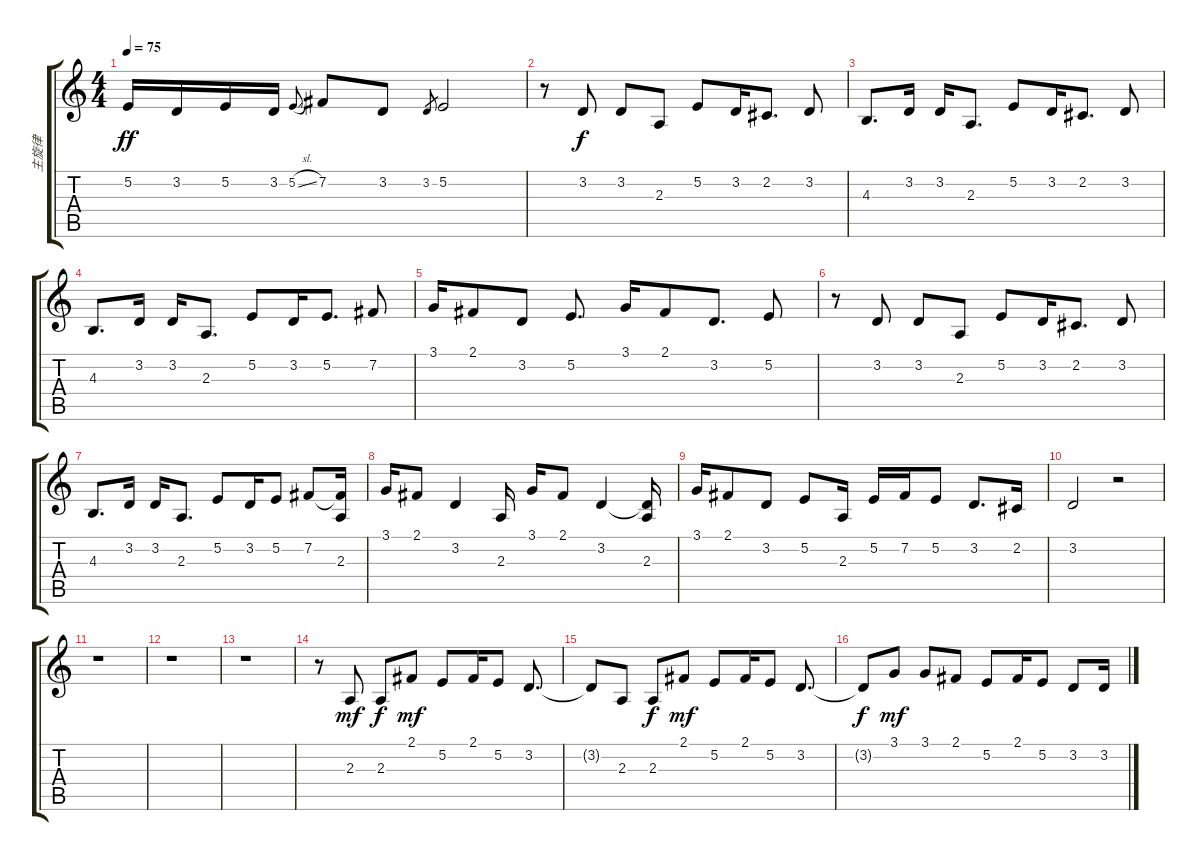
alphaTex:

\track ("主旋律" "主旋律") {instrument acousticgrandpiano}
\staff {score tabs}
\tuning (E4 B3 G3 D3 A2 E2) {hide}
\ts (4 4)
\tempo 75
\clef g2
\ks c
5.2.16{dy ff} 3.2.16 5.2.16 3.2.16 5.2{sl}.8{gr onbeat} 7.2.8 3.2.8 3.2.8{gr} 5.2.2 |
r.8 3.2.8{dy f} 3.2.8 2.3.8 5.2.8 3.2.16 2.2.8{d} 3.2.8 |
4.3.8{d} 3.2.16 3.2.16 2.3.8{d} 5.2.8 3.2.16 2.2.8{d} 3.2.8 |
4.3.8{d} 3.2.16 3.2.16 2.3.8{d} 5.2.8 3.2.16 5.2.8{d} 7.2.8 |
3.1.16 2.1.8 3.2.8 5.2.8{d} 3.1.16 2.1.8 3.2.8{d} 5.2.8 |
r.8 3.2.8 3.2.8 2.3.8 5.2.8 3.2.16 2.2.8{d} 3.2.8 |
4.3.8{d} 3.2.16 3.2.16 2.3.8{d} 5.2.8 3.2.16 5.2.8 7.2.8 (7.2{t} 2.3).16 |
3.1.16 2.1.8 3.2.4 2.3.16 3.1.16 2.1.8 3.2.4 (3.2{t} 2.3).16 |
3.1.16 2.1.8 3.2.8 5.2.8 2.3.16 5.2.16 7.2.16 5.2.8 3.2.8{d} 2.2.16 |
3.2.2 r.2 |
r.1 |
r.1 |
r.1 |
r.8 2.3.8{dy mf} 2.3.8{dy f} 2.1.8{dy mf} 5.2.8 2.1.16 5.2.8 3.2.8{d} |
3.2{t}.8 2.3.8 2.3.8{dy f} 2.1.8{dy mf} 5.2.8 2.1.16 5.2.8 3.2.8{d} |
3.2{t}.8{dy f} 3.1.8{dy mf} 3.1.8 2.1.8 5.2.8 2.1.16 5.2.8 3.2.8 3.2{sl}.16
